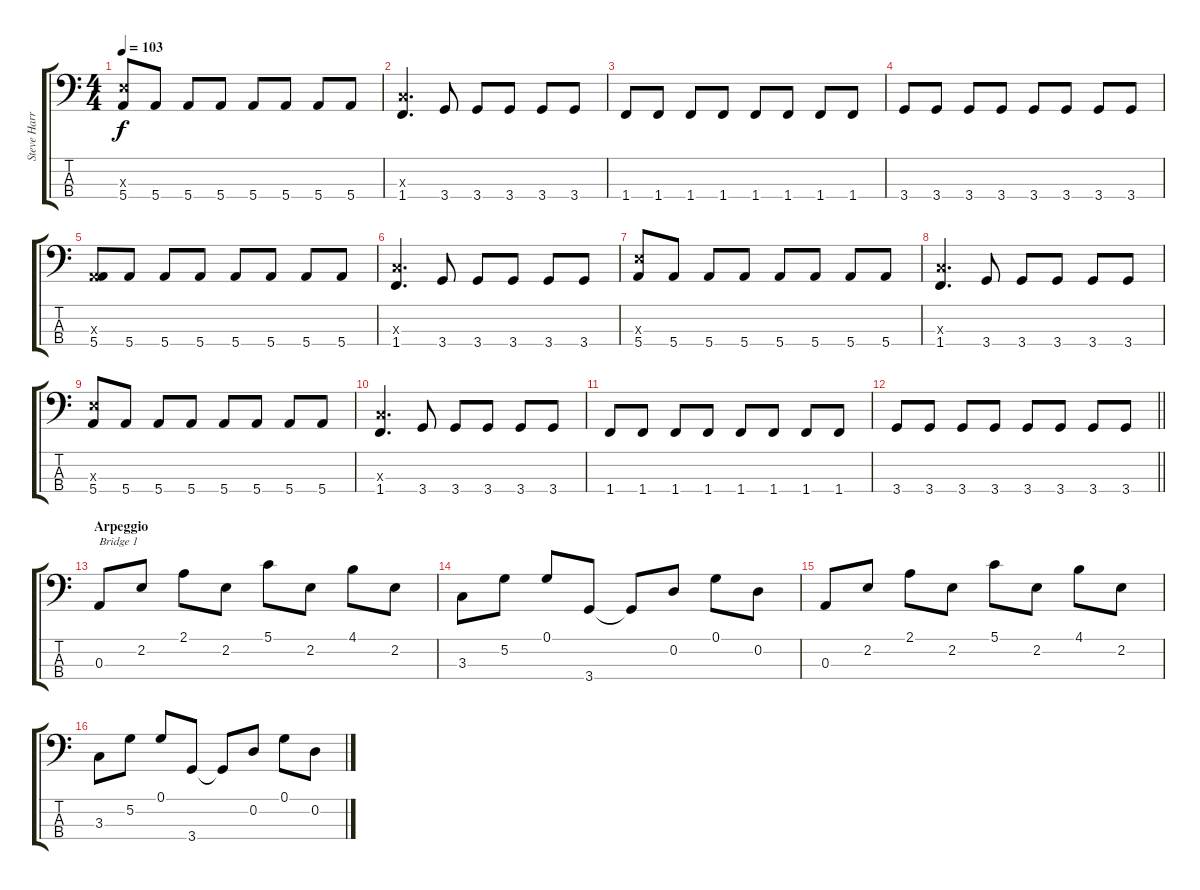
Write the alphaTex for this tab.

\track ("Steve Harris" "Steve Harr") {instrument electricbassfinger}
\staff {score tabs}
\tuning (G2 D2 A1 E1) {hide}
\ts (4 4)
\tempo 103
\clef f4
\ks c
(7.3{x} 5.4).8{dy f} 5.4.8 5.4.8 5.4.8 5.4.8 5.4.8 5.4.8 5.4.8 |
(3.3{x} 1.4).4{d} 3.4.8 3.4.8 3.4.8 3.4.8 3.4.8 |
1.4.8 1.4.8 1.4.8 1.4.8 1.4.8 1.4.8 1.4.8 1.4.8 |
3.4.8 3.4.8 3.4.8 3.4.8 3.4.8 3.4.8 3.4.8 3.4.8 |
(0.3{x} 5.4).8 5.4.8 5.4.8 5.4.8 5.4.8 5.4.8 5.4.8 5.4.8 |
(3.3{x} 1.4).4{d} 3.4.8 3.4.8 3.4.8 3.4.8 3.4.8 |
(7.3{x} 5.4).8 5.4.8 5.4.8 5.4.8 5.4.8 5.4.8 5.4.8 5.4.8 |
(3.3{x} 1.4).4{d} 3.4.8 3.4.8 3.4.8 3.4.8 3.4.8 |
(7.3{x} 5.4).8 5.4.8 5.4.8 5.4.8 5.4.8 5.4.8 5.4.8 5.4.8 |
(3.3{x} 1.4).4{d} 3.4.8 3.4.8 3.4.8 3.4.8 3.4.8 |
1.4.8 1.4.8 1.4.8 1.4.8 1.4.8 1.4.8 1.4.8 1.4.8 |
\barLineRight lightlight
3.4.8 3.4.8 3.4.8 3.4.8 3.4.8 3.4.8 3.4.8 3.4.8 |
\section ("" "Arpeggio")
0.3.8{txt "Bridge 1" volume 10} 2.2.8 2.1.8 2.2.8 5.1.8 2.2.8 4.1.8 2.2.8 |
3.3.8 5.2.8 0.1.8 3.4.8 3.4{t}.8 0.2.8 0.1.8 0.2.8 |
0.3.8 2.2.8 2.1.8 2.2.8 5.1.8 2.2.8 4.1.8 2.2.8 |
3.3.8 5.2.8 0.1.8 3.4.8 3.4{t}.8 0.2.8 0.1.8 0.2.8
